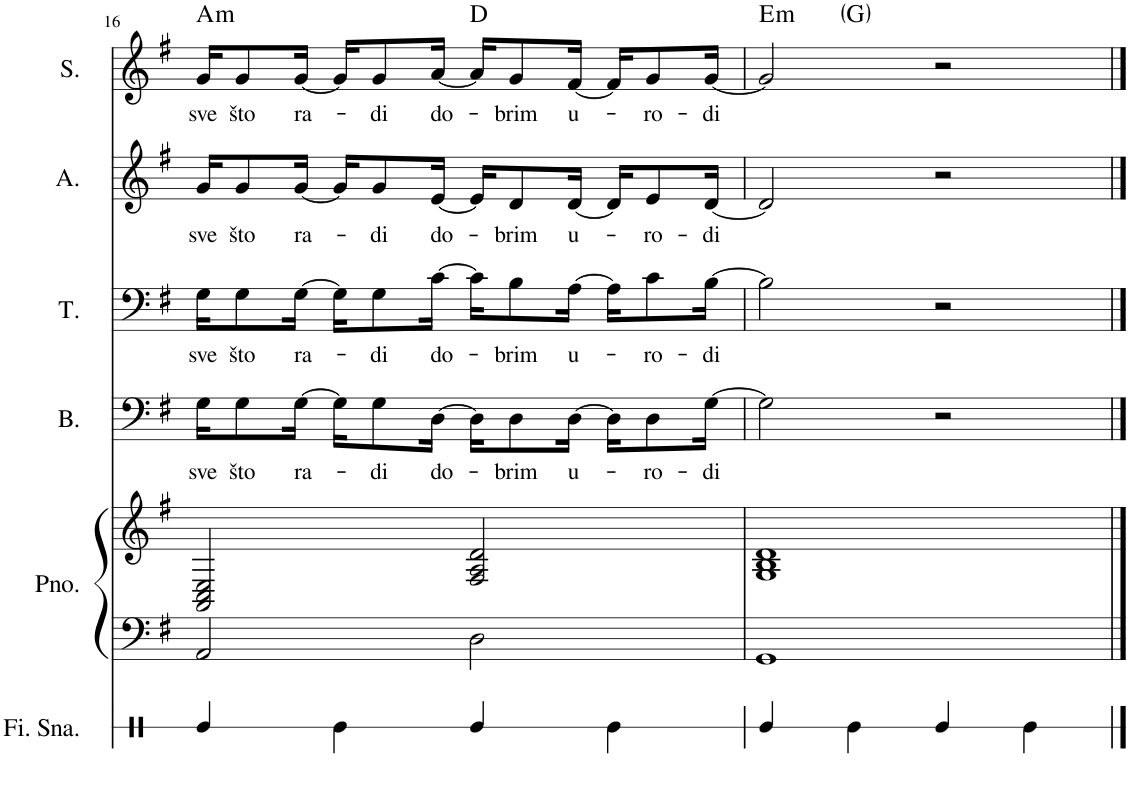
**kern	**kern	**kern	**kern	**text	**kern	**text	**kern	**text	**kern	**text	**harte
*part6	*part5	*part5	*part4	*part4	*part3	*part3	*part2	*part2	*part1	*part1	*part1
*staff7	*staff6	*staff5	*staff4	*staff4	*staff3	*staff3	*staff2	*staff2	*staff1	*staff1	*
*I"Finger Snap	*I"Piano	*	*I"Bass	*	*I"Tenor	*	*I"Alto	*	*I"Soprano	*	*
*I'Fi. Sna.	*I'Pno.	*	*I'B.	*	*I'T.	*	*I'A.	*	*I'S.	*	*
!!LO:PB:g=z
*clefX	*clefF4	*clefG2	*clefF4	*	*clefF4	*	*clefG2	*	*clefG2	*	*
*k[]	*k[f#]	*k[f#]	*k[f#]	*	*k[f#]	*	*k[f#]	*	*k[f#]	*	*
*M4/4	*M4/4	*M4/4	*M4/4	*	*M4/4	*	*M4/4	*	*M4/4	*	*
=16	=16	=16	=16	=16	=16	=16	=16	=16	=16	=16	=16
!	!	!	!	!LO:LY:b	!	!LO:LY:b	!	!LO:LY:b	!	!LO:LY:b	!LO:H:kt=m
4Re/	2AA/	2AA/ 2C/ 2E/	16G\KL	sve	16G\KL	sve	16g/KL	sve	16g/KL	sve	A:min
!	!	!	!	!LO:LY:b	!	!LO:LY:b	!	!LO:LY:b	!	!LO:LY:b	!
.	.	.	8G\	što	8G\	što	8g/	što	8g/	što	.
!	!	!	!	!LO:LY:b	!	!LO:LY:b	!	!LO:LY:b	!	!LO:LY:b	!
.	.	.	[16G\Jk	ra-	[16G\Jk	ra-	[16g/Jk	ra-	[16g/Jk	ra-	.
4Re\	.	.	16G\KL]	.	16G\KL]	.	16g/KL]	.	16g/KL]	.	.
!	!	!	!	!LO:LY:b	!	!LO:LY:b	!	!LO:LY:b	!	!LO:LY:b	!
.	.	.	8G\	-di	8G\	-di	8g/	-di	8g/	-di	.
!	!	!	!	!LO:LY:b	!	!LO:LY:b	!	!LO:LY:b	!	!LO:LY:b	!
.	.	.	[16D\Jk	do-	[16c\Jk	do-	[16e/Jk	do-	[16a/Jk	do-	.
4Re/	2D\	2F#/ 2A/ 2d/	16D\KL]	.	16c\KL]	.	16e/KL]	.	16a/KL]	.	D:maj
!	!	!	!	!LO:LY:b	!	!LO:LY:b	!	!LO:LY:b	!	!LO:LY:b	!
.	.	.	8D\	-brim	8B\	-brim	8d/	-brim	8g/	-brim	.
!	!	!	!	!LO:LY:b	!	!LO:LY:b	!	!LO:LY:b	!	!LO:LY:b	!
.	.	.	[16D\Jk	u-	[16A\Jk	u-	[16d/Jk	u-	[16f#/Jk	u-	.
4Re\	.	.	16D\KL]	.	16A\KL]	.	16d/KL]	.	16f#/KL]	.	.
!	!	!	!	!LO:LY:b	!	!LO:LY:b	!	!LO:LY:b	!	!LO:LY:b	!
.	.	.	8D\	-ro-	8c\	-ro-	8e/	-ro-	8g/	-ro-	.
!	!	!	!	!LO:LY:b	!	!LO:LY:b	!	!LO:LY:b	!	!LO:LY:b	!
.	.	.	[16G\Jk	-di	[16B\Jk	-di	[16d/Jk	-di	[16g/Jk	-di	.
=17	=17	=17	=17	=17	=17	=17	=17	=17	=17	=17	=17
!	!	!	!	!	!	!	!	!	!	!	!LO:H:kt=m
*	*	*	*	*	*	*	*	*	*^	*	*
4Re/	1GG	1G 1B 1d	2G\]	.	2B\]	.	2d/]	.	2g/]	4ryy	.	E:min
4Re\	.	.	.	.	.	.	.	.	.	2.ryy	.	G:maj
4Re/	.	.	2r	.	2r	.	2r	.	2r	.	.	.
4Re\	.	.	.	.	.	.	.	.	.	.	.	.
*	*	*	*	*	*	*	*	*	*v	*v	*	*
==	==	==	==	==	==	==	==	==	==	==	==
*-	*-	*-	*-	*-	*-	*-	*-	*-	*-	*-	*-
